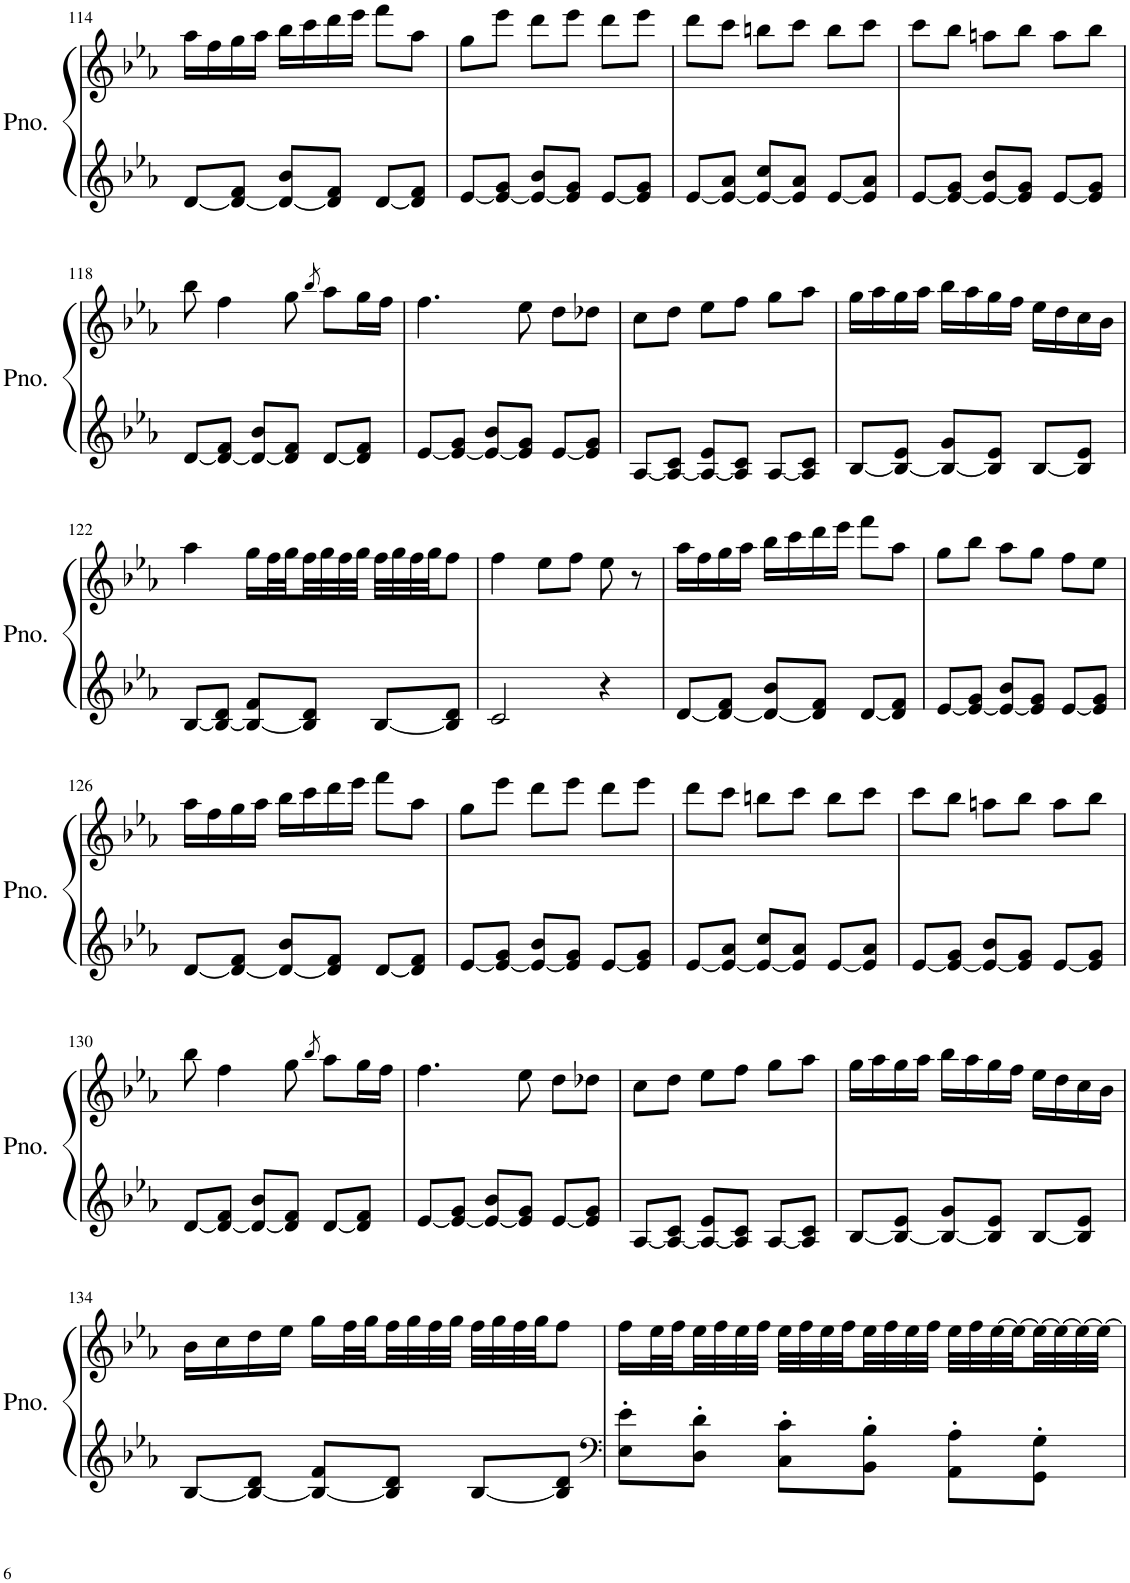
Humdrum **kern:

**kern	**kern
*part1	*part1
*staff2	*staff1
*I"Piano	*
*I'Pno.	*
!!LO:PB:g=z
*clefG2	*clefG2
*k[b-e-a-]	*k[b-e-a-]
*M3/4	*M3/4
=114	=114
[8d/L	16aa-\LL
.	16ff\
8d/_ 8f/J	16gg\
.	16aa-\JJ
8d/_ 8b-/L	16bb-\LL
.	16ccc\
8d/] 8f/J	16ddd\
.	16eee-\JJ
[8d/L	8fff\L
8d/] 8f/J	8aa-\J
=115	=115
[8e-/L	8gg\L
8e-/_ 8g/J	8eee-\J
8e-/_ 8b-/L	8ddd\L
8e-/] 8g/J	8eee-\J
[8e-/L	8ddd\L
8e-/] 8g/J	8eee-\J
=116	=116
[8e-/L	8ddd\L
8e-/_ 8a-/J	8ccc\J
8e-/_ 8cc/L	8bbn\L
8e-/] 8a-/J	8ccc\J
[8e-/L	8bb\L
8e-/] 8a-/J	8ccc\J
=117	=117
[8e-/L	8ccc\L
8e-/_ 8g/J	8bb-\J
8e-/_ 8b-/L	8aan\L
8e-/] 8g/J	8bb-\J
[8e-/L	8aa\L
8e-/] 8g/J	8bb-\J
!!LO:LB:g=z
=118	=118
[8d/L	8bb-\
8d/_ 8f/J	4ff\
8d/_ 8b-/L	.
8d/] 8f/J	8gg\
.	8qbb-/
[8d/L	8aa-\L
8d/] 8f/J	16gg\L
.	16ff\JJ
=119	=119
[8e-/L	4.ff\
8e-/_ 8g/J	.
8e-/_ 8b-/L	.
8e-/] 8g/J	8ee-\
[8e-/L	8dd\L
8e-/] 8g/J	8dd-X\J
=120	=120
[8A-/L	8cc\L
8A-/_ 8c/J	8dd\J
8A-/_ 8e-/L	8ee-\L
8A-/] 8c/J	8ff\J
[8A-/L	8gg\L
8A-/] 8c/J	8aa-\J
=121	=121
[8B-/L	16gg\LL
.	16aa-\
8B-/_ 8e-/J	16gg\
.	16aa-\JJ
8B-/_ 8g/L	16bb-\LL
.	16aa-\
8B-/] 8e-/J	16gg\
.	16ff\JJ
[8B-/L	16ee-\LL
.	16dd\
8B-/] 8e-/J	16cc\
.	16b-\JJ
!!LO:LB:g=z
=122	=122
[8B-/L	4aa-\
8B-/_ 8d/J	.
8B-/_ 8f/L	16gg\LL
.	32ff\L
.	32gg\
8B-/] 8d/J	32ff\
.	32gg\
.	32ff\
.	32gg\JJJ
[8B-/L	32ff\LLL
.	32gg\
.	32ff\
.	32gg\JJ
8B-/] 8d/J	8ff\J
=123	=123
2c/	4ff\
.	8ee-\L
.	8ff\J
4r	8ee-\
.	8r
=124	=124
[8d/L	16aa-\LL
.	16ff\
8d/_ 8f/J	16gg\
.	16aa-\JJ
8d/_ 8b-/L	16bb-\LL
.	16ccc\
8d/] 8f/J	16ddd\
.	16eee-\JJ
[8d/L	8fff\L
8d/] 8f/J	8aa-\J
=125	=125
[8e-/L	8gg\L
8e-/_ 8g/J	8bb-\J
8e-/_ 8b-/L	8aa-\L
8e-/] 8g/J	8gg\J
[8e-/L	8ff\L
8e-/] 8g/J	8ee-\J
!!LO:LB:g=z
=126	=126
[8d/L	16aa-\LL
.	16ff\
8d/_ 8f/J	16gg\
.	16aa-\JJ
8d/_ 8b-/L	16bb-\LL
.	16ccc\
8d/] 8f/J	16ddd\
.	16eee-\JJ
[8d/L	8fff\L
8d/] 8f/J	8aa-\J
=127	=127
[8e-/L	8gg\L
8e-/_ 8g/J	8eee-\J
8e-/_ 8b-/L	8ddd\L
8e-/] 8g/J	8eee-\J
[8e-/L	8ddd\L
8e-/] 8g/J	8eee-\J
=128	=128
[8e-/L	8ddd\L
8e-/_ 8a-/J	8ccc\J
8e-/_ 8cc/L	8bbn\L
8e-/] 8a-/J	8ccc\J
[8e-/L	8bb\L
8e-/] 8a-/J	8ccc\J
=129	=129
[8e-/L	8ccc\L
8e-/_ 8g/J	8bb-\J
8e-/_ 8b-/L	8aan\L
8e-/] 8g/J	8bb-\J
[8e-/L	8aa\L
8e-/] 8g/J	8bb-\J
!!LO:LB:g=z
=130	=130
[8d/L	8bb-\
8d/_ 8f/J	4ff\
8d/_ 8b-/L	.
8d/] 8f/J	8gg\
.	8qbb-/
[8d/L	8aa-\L
8d/] 8f/J	16gg\L
.	16ff\JJ
=131	=131
[8e-/L	4.ff\
8e-/_ 8g/J	.
8e-/_ 8b-/L	.
8e-/] 8g/J	8ee-\
[8e-/L	8dd\L
8e-/] 8g/J	8dd-X\J
=132	=132
[8A-/L	8cc\L
8A-/_ 8c/J	8dd\J
8A-/_ 8e-/L	8ee-\L
8A-/] 8c/J	8ff\J
[8A-/L	8gg\L
8A-/] 8c/J	8aa-\J
=133	=133
[8B-/L	16gg\LL
.	16aa-\
8B-/_ 8e-/J	16gg\
.	16aa-\JJ
8B-/_ 8g/L	16bb-\LL
.	16aa-\
8B-/] 8e-/J	16gg\
.	16ff\JJ
[8B-/L	16ee-\LL
.	16dd\
8B-/] 8e-/J	16cc\
.	16b-\JJ
!!LO:LB:g=z
=134	=134
[8B-/L	16b-\LL
.	16cc\
8B-/_ 8d/J	16dd\
.	16ee-\JJ
8B-/_ 8f/L	16gg\LL
.	32ff\L
.	32gg\
8B-/] 8d/J	32ff\
.	32gg\
.	32ff\
.	32gg\JJJ
[8B-/L	32ff\LLL
.	32gg\
.	32ff\
.	32gg\JJ
8B-/] 8d/J	8ff\J
=135	=135
*clefF4	*
8E-\' 8e-\'L	16ff\LL
.	32ee-\L
.	32ff\
8D\' 8d\'J	32ee-\
.	32ff\
.	32ee-\
.	32ff\JJJ
8C\' 8c\'L	32ee-\LLL
.	32ff\
.	32ee-\
.	32ff\
8BB-\' 8B-\'J	32ee-\
.	32ff\
.	32ee-\
.	32ff\JJJ
8AA-\' 8A-\'L	32ee-\LLL
.	32ff\
.	[32ee-\
.	32ee-\_
8GG\' 8G\'J	32ee-\_
.	32ee-\_
.	32ee-\_
.	32ee-\JJJ_
=	=
*-	*-
